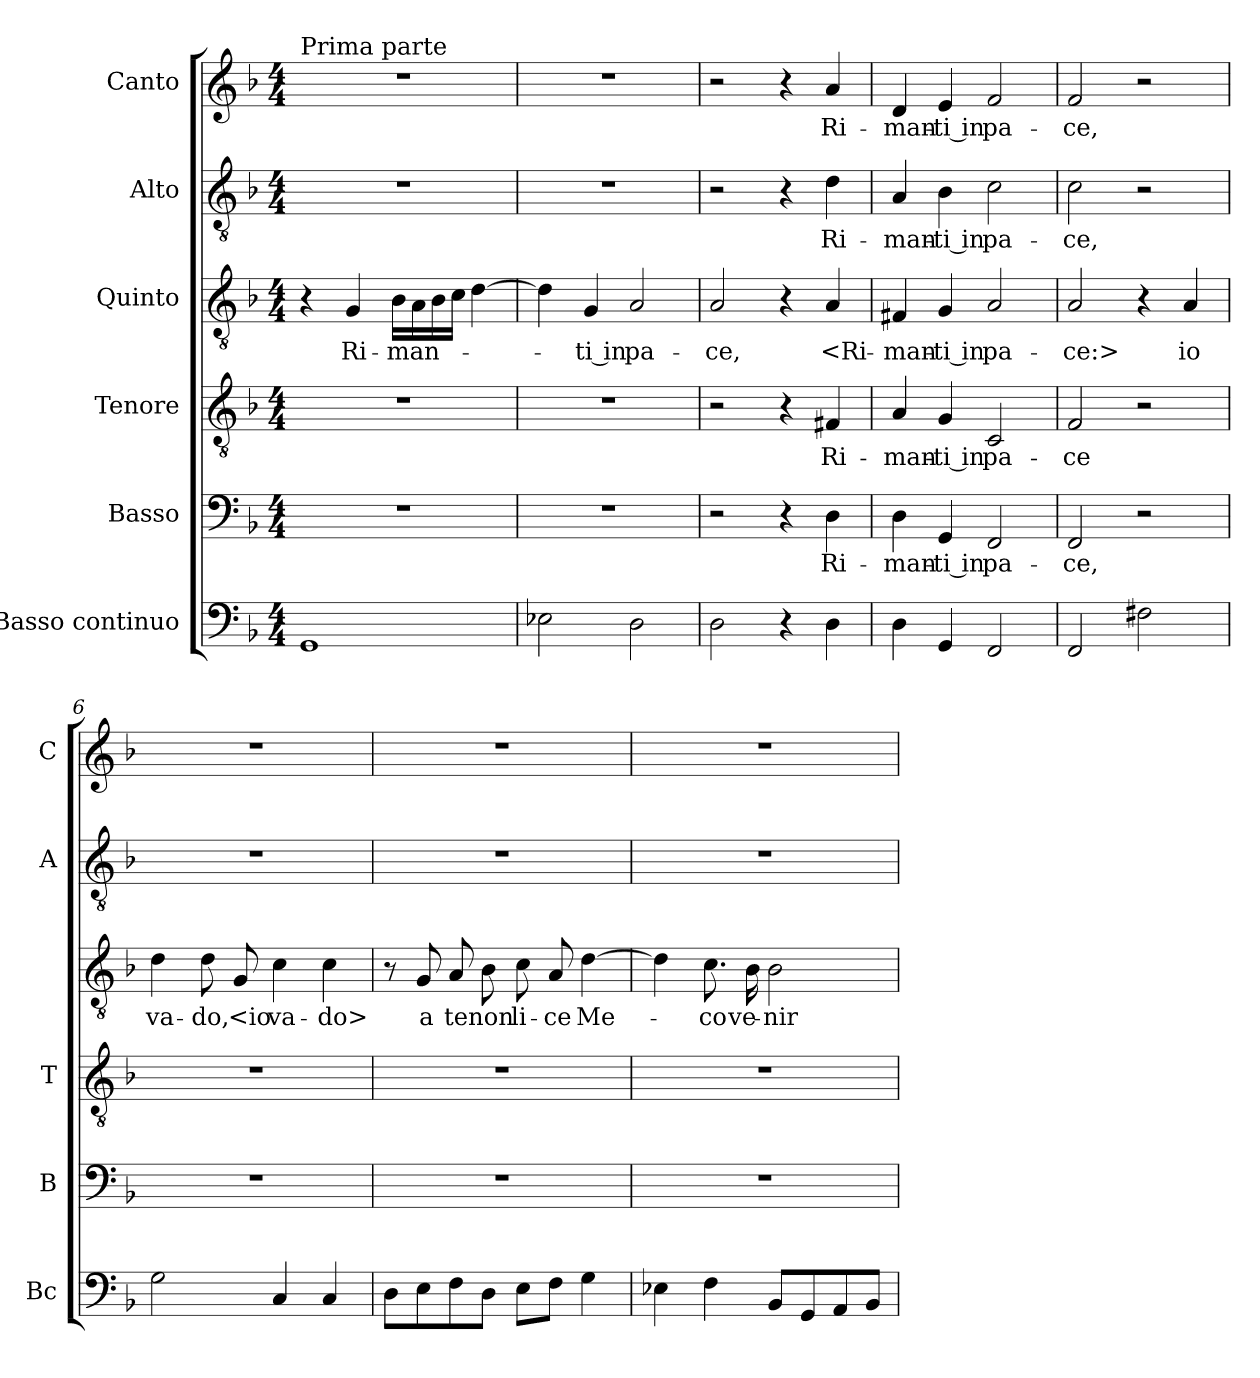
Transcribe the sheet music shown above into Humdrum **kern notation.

**kern	**kern	**text	**kern	**text	**kern	**text	**kern	**text	**kern	**text
*part6	*part5	*part5	*part4	*part4	*part3	*part3	*part2	*part2	*part1	*part1
*staff6	*staff5	*staff5	*staff4	*staff4	*staff3	*staff3	*staff2	*staff2	*staff1	*staff1
*I"Basso continuo	*I"Basso	*	*I"Tenore	*	*I"Quinto	*	*I"Alto	*	*I"Canto	*
*I'Bc	*I'B	*	*I'T	*	*	*	*I'A	*	*I'C	*
*clefF4	*clefF4	*	*clefGv2	*	*clefGv2	*	*clefGv2	*	*clefG2	*
*k[b-]	*k[b-]	*	*k[b-]	*	*k[b-]	*	*k[b-]	*	*k[b-]	*
*F:	*F:	*	*F:	*	*F:	*	*F:	*	*F:	*
*M4/4	*M4/4	*	*M4/4	*	*M4/4	*	*M4/4	*	*M4/4	*
=1	=1	=1	=1	=1	=1	=1	=1	=1	=1	=1
!	!	!	!	!	!	!	!	!	!LO:TX:a:t=Prima parte	!
1GG	1r	.	1r	.	4r	.	1r	.	1r	.
.	.	.	.	.	4G	Ri-	.	.	.	.
.	.	.	.	.	16B-LL	-man-	.	.	.	.
.	.	.	.	.	16A	.	.	.	.	.
.	.	.	.	.	16B-	.	.	.	.	.
.	.	.	.	.	16cJJ	.	.	.	.	.
.	.	.	.	.	[4d	.	.	.	.	.
=2	=2	=2	=2	=2	=2	=2	=2	=2	=2	=2
2E-X	1r	.	1r	.	4d]	.	1r	.	1r	.
.	.	.	.	.	4G	-ti in	.	.	.	.
2D	.	.	.	.	2A	pa-	.	.	.	.
=3	=3	=3	=3	=3	=3	=3	=3	=3	=3	=3
2D	2r	.	2r	.	2A	-ce,	2r	.	2r	.
4r	4r	.	4r	.	4r	.	4r	.	4r	.
4D	4D	Ri-	4F#X	Ri-	4A	<Ri-	4d	Ri-	4a	Ri-
=4	=4	=4	=4	=4	=4	=4	=4	=4	=4	=4
4D	4D	-man-	4A	-man-	4F#X	-man-	4A	-man-	4d	-man-
4GG	4GG	-ti in	4G	-ti in	4G	-ti in	4B-	-ti in	4e	-ti in
2FF	2FF	pa-	2C	pa-	2A	pa-	2c	pa-	2f	pa-
=5	=5	=5	=5	=5	=5	=5	=5	=5	=5	=5
2FF	2FF	-ce,	2F	-ce	2A	-ce:>	2c	-ce,	2f	-ce,
2F#X	2r	.	2r	.	4r	.	2r	.	2r	.
.	.	.	.	.	4A	io	.	.	.	.
=6	=6	=6	=6	=6	=6	=6	=6	=6	=6	=6
2G	1r	.	1r	.	4d	va-	1r	.	1r	.
.	.	.	.	.	8d	-do,	.	.	.	.
.	.	.	.	.	8G	<io	.	.	.	.
4C	.	.	.	.	4c	va-	.	.	.	.
4C	.	.	.	.	4c	-do>	.	.	.	.
=7	=7	=7	=7	=7	=7	=7	=7	=7	=7	=7
8DL	1r	.	1r	.	8r	.	1r	.	1r	.
8E	.	.	.	.	8G	a	.	.	.	.
8F	.	.	.	.	8A	te	.	.	.	.
8DJ	.	.	.	.	8B-	non	.	.	.	.
8EL	.	.	.	.	8c	li-	.	.	.	.
8FJ	.	.	.	.	8A	-ce	.	.	.	.
4G	.	.	.	.	[4d	Me-	.	.	.	.
=8	=8	=8	=8	=8	=8	=8	=8	=8	=8	=8
4E-X	1r	.	1r	.	4d]	.	1r	.	1r	.
4F	.	.	.	.	8.c	-co	.	.	.	.
.	.	.	.	.	16B-	ve-	.	.	.	.
8BB-L	.	.	.	.	2B-	-nir	.	.	.	.
8GG	.	.	.	.	.	.	.	.	.	.
8AA	.	.	.	.	.	.	.	.	.	.
8BB-J	.	.	.	.	.	.	.	.	.	.
=	=	=	=	=	=	=	=	=	=	=
*-	*-	*-	*-	*-	*-	*-	*-	*-	*-	*-
